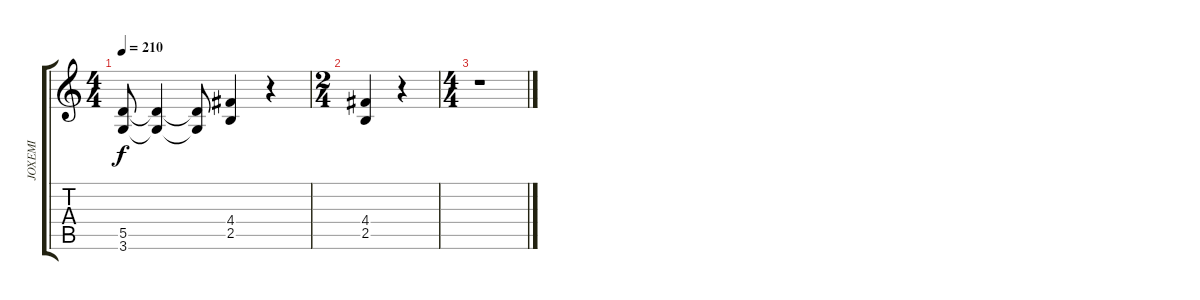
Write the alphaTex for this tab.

\track ("JOXEMI" "JOXEMI") {instrument distortionguitar}
\staff {score tabs}
\tuning (E4 B3 G3 D3 A2 E2) {hide}
\ts (4 4)
\tempo 210
\clef g2
\ks c
(5.5{t} 3.6{t}).8{dy f} (5.5{t} 3.6{t}).4 (5.5{t} 3.6{t}).8 (4.4 2.5).4 r.4 |
\ts (2 4)
(4.4 2.5).4 r.4 |
\ts (4 4)
r.1
